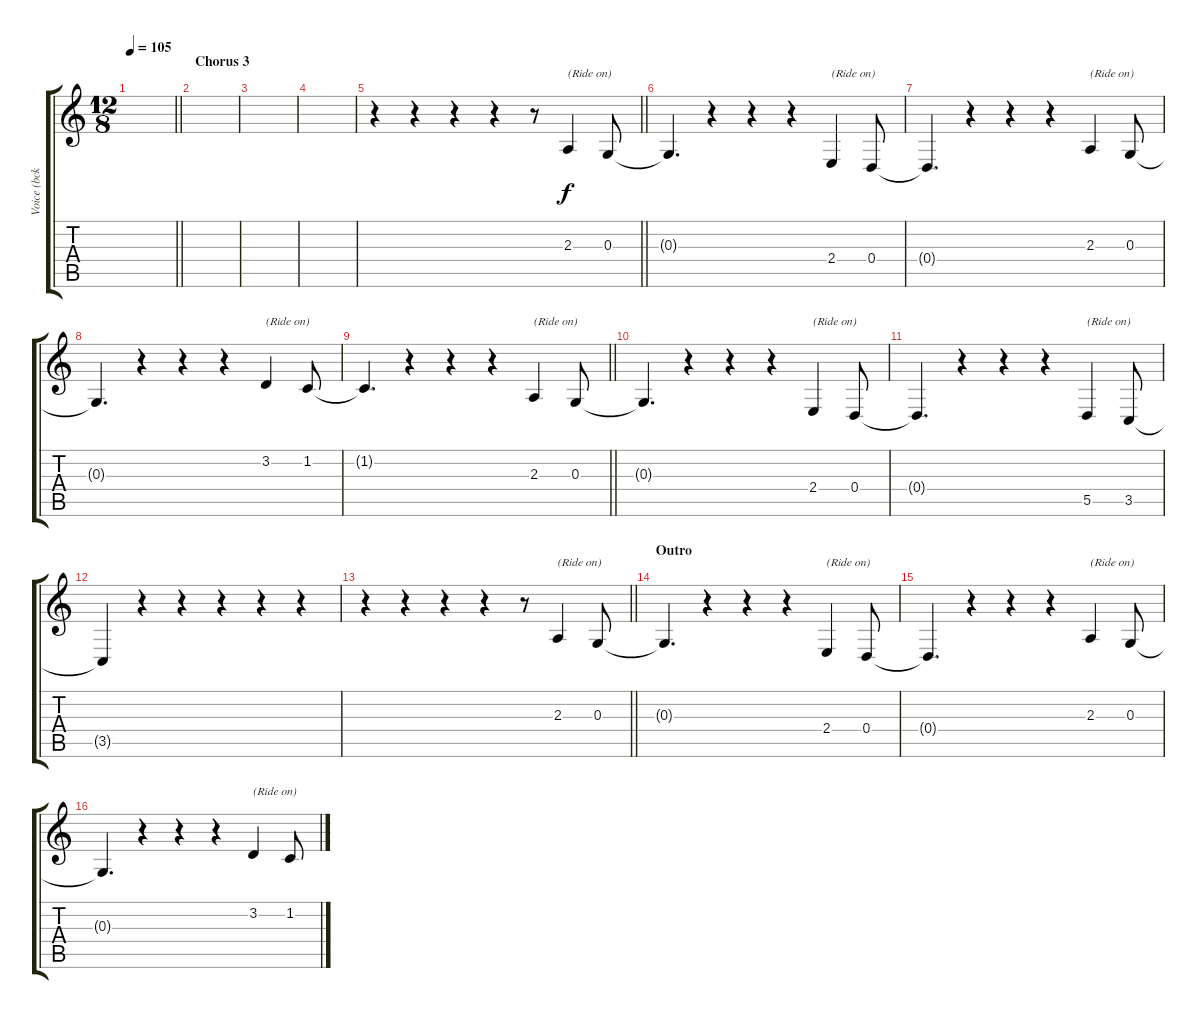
\track ("Voice (bck)" "Voice (bck") {instrument lead8bassandlead}
\staff {score tabs}
\tuning (E4 B3 G3 D3 A2 E2) {hide}
\ts (12 8)
\tempo 105
\clef g2
\barLineRight lightlight
\ks c
|
\section ("" "Chorus 3")
|
|
|
\barLineRight lightlight
r.4 r.4 r.4 r.4 r.8 2.3.4{txt "(Ride on)"} 0.3.8 |
0.3{t}.4{d} r.4 r.4 r.4 2.4.4{txt "(Ride on)"} 0.4.8 |
0.4{t}.4{d} r.4 r.4 r.4 2.3.4{txt "(Ride on)"} 0.3.8 |
0.3{t}.4{d} r.4 r.4 r.4 3.2.4{txt "(Ride on)"} 1.2.8 |
\barLineRight lightlight
1.2{t}.4{d} r.4 r.4 r.4 2.3.4{txt "(Ride on)"} 0.3.8 |
0.3{t}.4{d} r.4 r.4 r.4 2.4.4{txt "(Ride on)"} 0.4.8 |
0.4{t}.4{d} r.4 r.4 r.4 5.5.4{txt "(Ride on)"} 3.5.8 |
3.5{t}.4 r.4 r.4 r.4 r.4 r.4 |
\barLineRight lightlight
r.4 r.4 r.4 r.4 r.8 2.3.4{txt "(Ride on)"} 0.3.8 |
\section ("" "Outro")
0.3{t}.4{d} r.4 r.4 r.4 2.4.4{txt "(Ride on)"} 0.4.8 |
0.4{t}.4{d} r.4 r.4 r.4 2.3.4{txt "(Ride on)"} 0.3.8 |
0.3{t}.4{d} r.4 r.4 r.4 3.2.4{txt "(Ride on)"} 1.2.8
